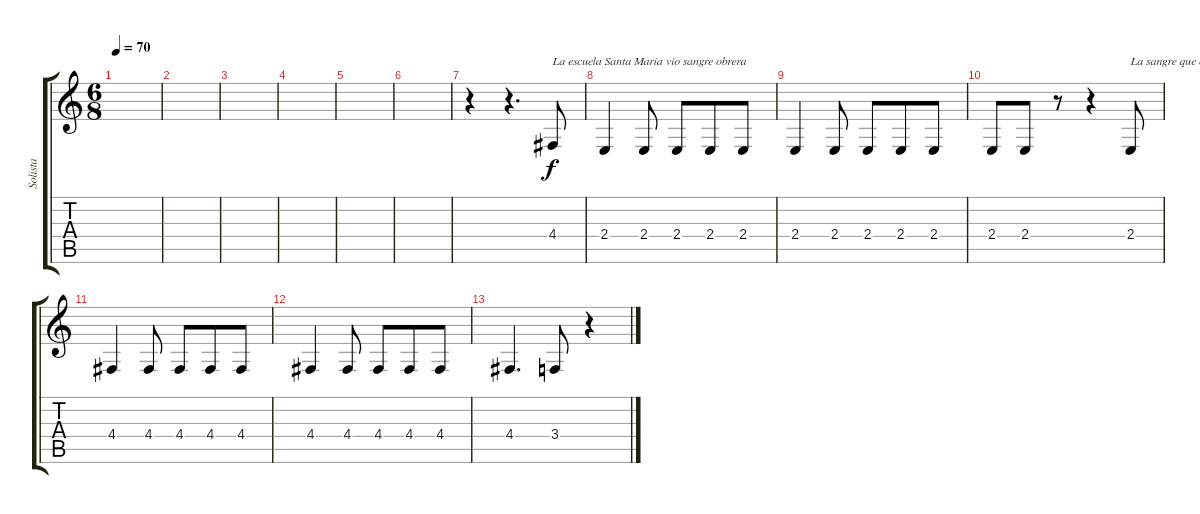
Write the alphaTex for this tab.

\track ("Solista" "Solista") {instrument synthstrings2}
\staff {score tabs}
\tuning (E4 B3 G3 D3 A2 E2) {hide}
\ts (6 8)
\tempo 70
\clef g2
\ks c
|
|
|
|
|
|
r.4 r.4{d} 4.4.8{txt "La escuela Santa Maria vio sangre obrera"} |
2.4.4 2.4.8 2.4.8 2.4.8 2.4.8 |
2.4.4 2.4.8 2.4.8 2.4.8 2.4.8 |
2.4.8 2.4.8 r.8 r.4 2.4.8{txt "La sangre que conocía solo miseria"} |
4.4.4 4.4.8 4.4.8 4.4.8 4.4.8 |
4.4.4 4.4.8 4.4.8 4.4.8 4.4.8 |
4.4.4{d} 3.4.8 r.4
